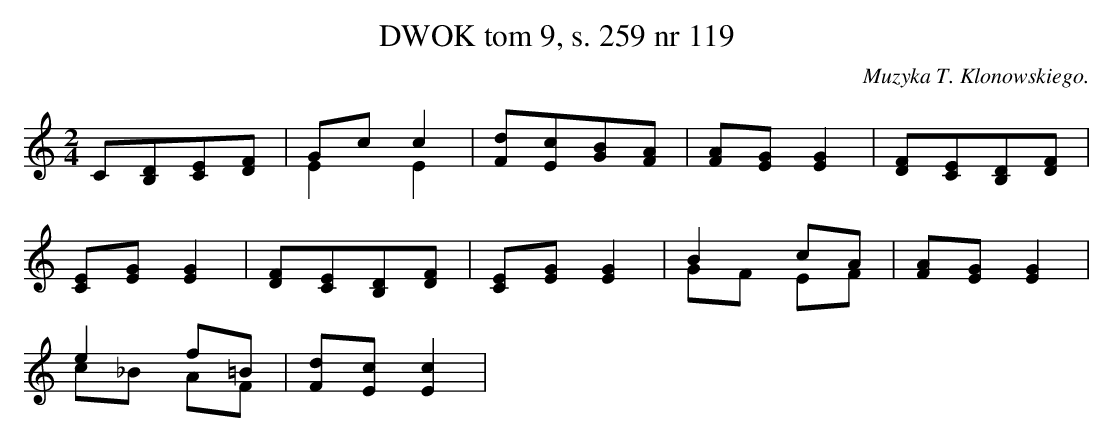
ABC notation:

X:1
T:DWOK tom 9, s. 259 nr 119
O:Muzyka T. Klonowskiego.
L:1/16
M:2/4
K:C
C2[B,2D2][C2E2][D2F2]|G2c2 c4&E4 E4|[F2d2][E2c2][G2B2][F2A2]|[F2A2][E2G2][E4G4]|[D2F2][C2E2][B,2D2][D2F2]|
[C2E2][E2G2][E4G4]|[D2F2][C2E2][B,2D2][D2F2]|[C2E2][E2G2][E4G4]|\
 B4 c2A2&G2F2 E2F2|[F2A2][E2G2][E4G4]|
e4 f2=B2&c2_B2 A2F2|[F2d2][E2c2][E4c4]|
